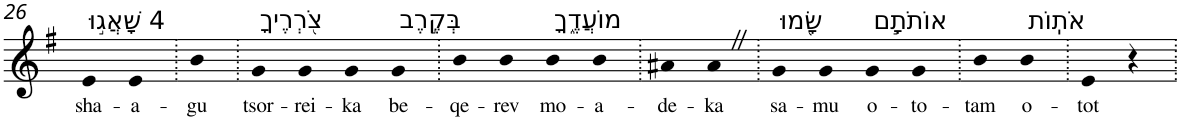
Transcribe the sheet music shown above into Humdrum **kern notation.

**kern	**text
*part1	*part1
*staff1	*staff1
*I"Piano	*
*I'Pno	*
!!LO:PB:g=z
*clefG2	*
*k[f#]	*
*G:	*
=26	=26
!LO:TX:a:t=4 שָׁאֲג֣וּ	!
!	!LO:LY:b
4e	sha-
!	!LO:LY:b
4e	-a-
=27.	=27.
!	!LO:LY:b
4b	-gu
=28.	=28.
!LO:TX:a:t=צֹ֭רְרֶיךָ	!
!	!LO:LY:b
4g	tsor-
!	!LO:LY:b
4g	-rei-
!	!LO:LY:b
4g	-ka
!LO:TX:a:t=בְּקֶ֣רֶב	!
!	!LO:LY:b
4g	be-
=29.	=29.
!	!LO:LY:b
4b	-qe-
!	!LO:LY:b
4b	-rev
!LO:TX:a:t=מוֹעֲדֶ֑ךָ	!
!	!LO:LY:b
4b	mo-
!	!LO:LY:b
4b	-a-
=30.	=30.
!	!LO:LY:b
4a#X	-de-
!	!LO:LY:b
4a#Z	-ka
=31.	=31.
!LO:TX:a:t=שָׂ֖מוּ	!
!	!LO:LY:b
4g	sa-
!	!LO:LY:b
4g	-mu
!LO:TX:a:t=אוֹתֹתָ֣ם	!
!	!LO:LY:b
4g	o-
!	!LO:LY:b
4g	-to-
=32.	=32.
!	!LO:LY:b
4b	-tam
!LO:TX:a:t=אֹתֽוֹת	!
!	!LO:LY:b
4b	o-
=33.	=33.
!	!LO:LY:b
4e	-tot
4r	.
=.	=.
*-	*-
